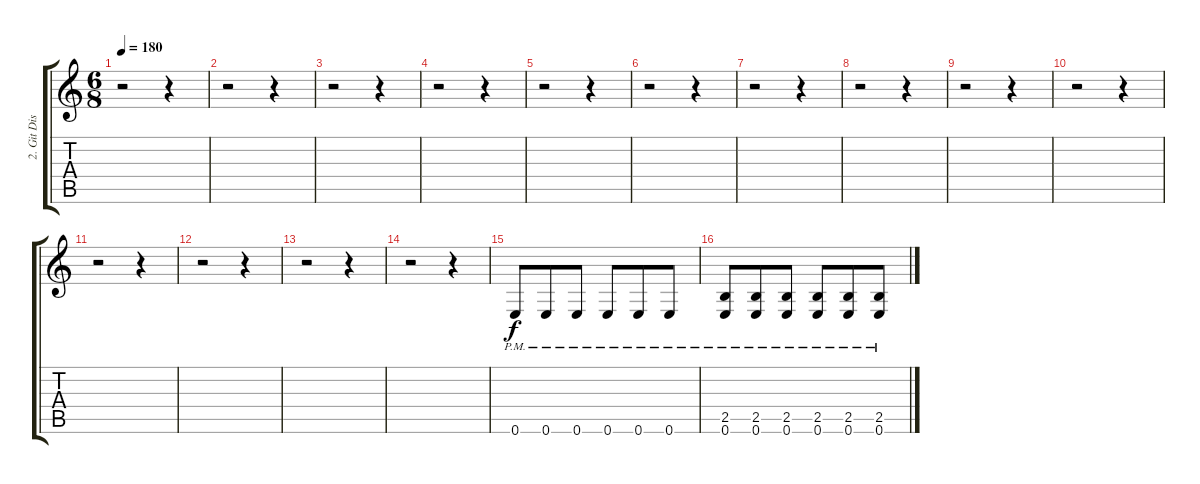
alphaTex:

\track ("2. Git Dist" "2. Git Dis") {instrument distortionguitar}
\staff {score tabs}
\tuning (E4 B3 G3 D3 A2 E2) {hide}
\ts (6 8)
\tempo 180
\clef g2
\ks c
r.2{dy f} r.4 |
r.2 r.4 |
r.2 r.4 |
r.2 r.4 |
r.2 r.4 |
r.2 r.4 |
r.2 r.4 |
r.2 r.4 |
r.2 r.4 |
r.2 r.4 |
r.2 r.4 |
r.2 r.4 |
r.2 r.4 |
r.2 r.4 |
0.6{pm}.8 0.6{pm}.8 0.6{pm}.8 0.6{pm}.8 0.6{pm}.8 0.6{pm}.8 |
(2.5{pm} 0.6{pm}).8 (2.5{pm} 0.6{pm}).8 (2.5{pm} 0.6{pm}).8 (2.5{pm} 0.6{pm}).8 (2.5{pm} 0.6{pm}).8 (2.5{pm} 0.6{pm}).8
